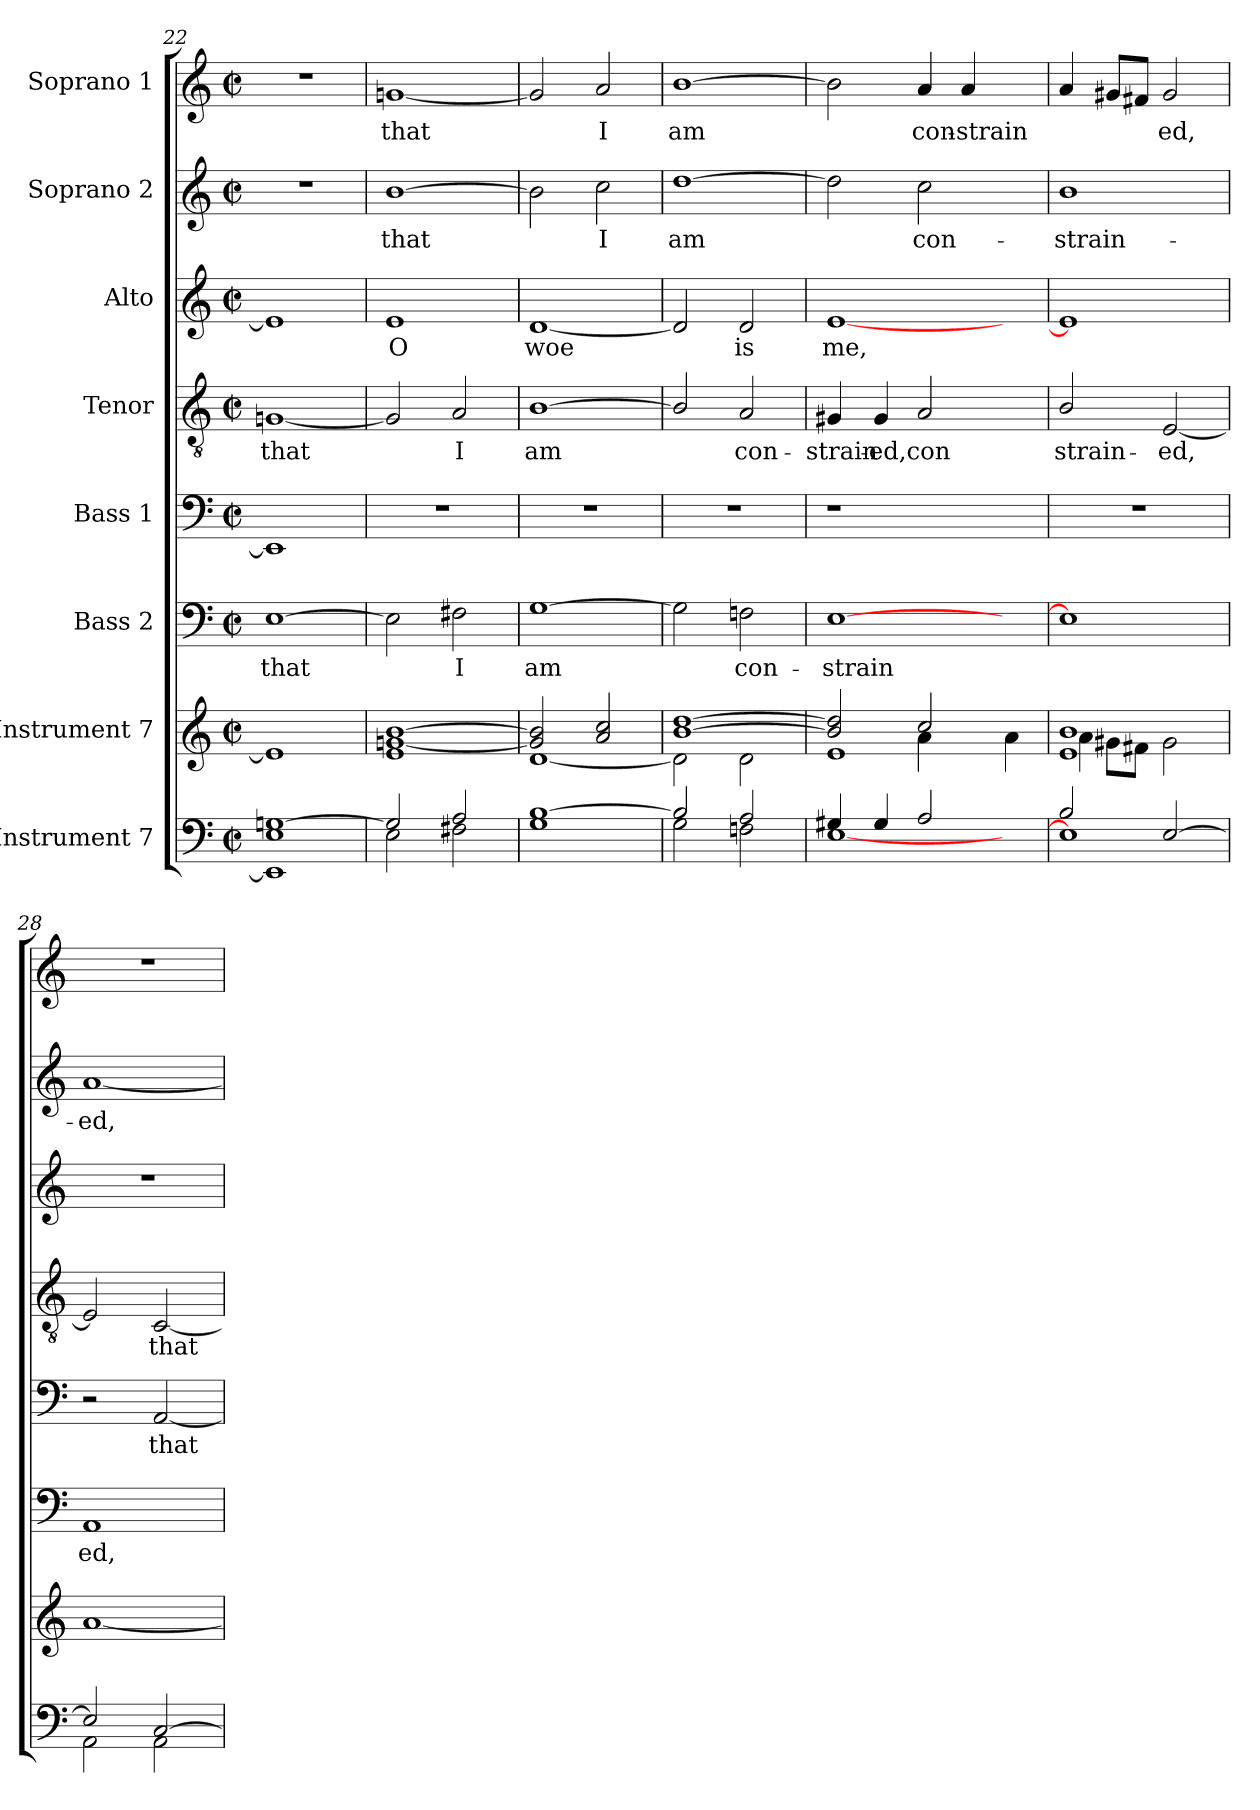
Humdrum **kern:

**kern	**kern	**kern	**text	**kern	**text	**kern	**text	**kern	**text	**kern	**text	**kern	**text
*part8	*part7	*part6	*part6	*part5	*part5	*part4	*part4	*part3	*part3	*part2	*part2	*part1	*part1
*staff8	*staff7	*staff6	*staff6	*staff5	*staff5	*staff4	*staff4	*staff3	*staff3	*staff2	*staff2	*staff1	*staff1
*I"Instrument 7	*I"Instrument 7	*I"Bass 2	*	*I"Bass 1	*	*I"Tenor	*	*I"Alto	*	*I"Soprano 2	*	*I"Soprano 1	*
*clefF4	*clefG2	*clefF4	*	*clefF4	*	*clefGv2	*	*clefG2	*	*clefG2	*	*clefG2	*
*k[]	*k[]	*k[]	*	*k[]	*	*k[]	*	*k[]	*	*k[]	*	*k[]	*
*C:	*C:	*C:	*	*C:	*	*C:	*	*C:	*	*C:	*	*C:	*
*M2/2	*M2/2	*M2/2	*	*M2/2	*	*M2/2	*	*M2/2	*	*M2/2	*	*M2/2	*
*met(c|)	*met(c|)	*met(c|)	*	*met(c|)	*	*met(c|)	*	*met(c|)	*	*met(c|)	*	*met(c|)	*
=22	=22	=22	=22	=22	=22	=22	=22	=22	=22	=22	=22	=22	=22
!	!	!	!LO:LY:b	!	!LO:LY:b	!	!LO:LY:b	!	!LO:LY:b	!	!	!	!
[>1Gn 1E 1EE]	1e]	[>1E	that	1EE]	.	[<1Gn	that	1e]	.	1r	.	1r	.
=23	=23	=23	=23	=23	=23	=23	=23	=23	=23	=23	=23	=23	=23
*^	*	*	*	*	*	*	*	*	*	*	*	*	*
!	!	!	!	!LO:LY:b	!	!	!	!LO:LY:b	!	!LO:LY:b	!	!LO:LY:b:cj	!	!LO:LY:b
2G/]	2E\	[>1gn 1e [>1b	2E\]	.	1r	.	2G/]	.	1e	O	[>1b	that	[<1gn	that
!	!	!	!	!LO:LY:b	!	!	!	!LO:LY:b	!	!	!	!	!	!
2A/	2F#X\	.	2F#X\	I	.	.	2A/	I	.	.	.	.	.	.
=24	=24	=24	=24	=24	=24	=24	=24	=24	=24	=24	=24	=24	=24	=24
*	*	*^	*	*	*	*	*	*	*	*	*	*	*	*
!	!	!	!	!	!LO:LY:b	!	!	!	!LO:LY:b	!	!LO:LY:b	!	!LO:LY:b:cj	!	!LO:LY:b
*v	*v	*	*	*	*	*	*	*	*	*	*	*	*	*	*
1G [>1B	2g/] 2b/]	[<1d	[>1G	am	1r	.	[<1B	am	[<1d	woe	2b\]	.	2g/]	.
!	!	!	!	!	!	!	!	!	!	!	!	!LO:LY:b:cj	!	!LO:LY:b
.	2a/ 2cc/	.	.	.	.	.	.	.	.	.	2cc\	I	2a/	I
=25	=25	=25	=25	=25	=25	=25	=25	=25	=25	=25	=25	=25	=25	=25
*^	*	*	*	*	*	*	*	*	*	*	*	*	*	*
!	!	!	!	!	!LO:LY:b	!	!	!	!LO:LY:b	!	!LO:LY:b	!	!LO:LY:b:cj	!	!LO:LY:b
2B/]	2G\	[>1b [>1dd	2d\]	2G\]	.	1r	.	2B/]	.	2d/]	.	[>1dd	am	[>1b	am
!	!	!	!	!	!LO:LY:b	!	!	!	!LO:LY:b	!	!LO:LY:b	!	!	!	!
2A/	2Fn\	.	2d\	2Fn\	con-	.	.	2A/	con-	2d/	is	.	.	.	.
=26	=26	=26	=26	=26	=26	=26	=26	=26	=26	=26	=26	=26	=26	=26	=26
*	*	*	*^	*	*	*	*	*	*	*	*	*	*	*	*
!	!	!	!	!	!	!LO:LY:b	!	!	!	!LO:LY:b	!	!LO:LY:b	!	!LO:LY:b:cj	!	!LO:LY:b
4G#X/	[<1E	2b/] 2dd/]	2ryy	1e	[<1E	-strain-	1r	.	4G#X/	-strain-	[<1e	me,	2dd\]	.	2b\]	.
!	!	!	!	!	!	!	!	!	!	!LO:LY:b	!	!	!	!	!	!
4G#/	.	.	.	.	.	.	.	.	4G#/	-ed,con-	.	.	.	.	.	.
!	!	!	!	!	!	!	!	!	!	!LO:LY:b	!	!	!	!LO:LY:b:cj	!	!LO:LY:b
2A/	.	2cc/	4a\	.	.	.	.	.	2A/	--	.	.	2cc\	con-	4a/	con-
!	!	!	!	!	!	!	!	!	!	!	!	!	!	!	!	!LO:LY:b
.	.	.	2ryy	.	.	.	.	.	.	.	.	.	.	.	4a/	-strain
4ryy	4ryy	4a\	.	4ryy	4ryy	.	4ryy	.	4ryy	.	4ryy	.	4ryy	.	4ryy	.
!!LO:PB:g=z
=27	=27	=27	=27	=27	=27	=27	=27	=27	=27	=27	=27	=27	=27	=27	=27	=27
!	!	!	!	!	!	!LO:LY:b	!	!	!	!LO:LY:b	!	!LO:LY:b	!	!LO:LY:b:cj	!	!LO:LY:b
*	*	*	*v	*v	*	*	*	*	*	*	*	*	*	*	*	*
2B/	1E]	1e 1b	4a\	1E]	--	1r	.	2B/	-strain-	1e]	.	1b	-strain-	4a/	.
!	!	!	!	!	!	!	!	!	!	!	!	!	!	!	!LO:LY:b
.	.	.	8g#X\L	.	.	.	.	.	.	.	.	.	.	8g#X/L	.
!	!	!	!	!	!	!	!	!	!	!	!	!	!	!	!LO:LY:b
.	.	.	8f#X\J	.	.	.	.	.	.	.	.	.	.	8f#X/J	.
!	!	!	!	!	!	!	!	!	!LO:LY:b	!	!	!	!	!	!LO:LY:b
[>2E/	.	.	2g#\	.	.	.	.	[<2E/	-ed,	.	.	.	.	2g#/	ed,
=28	=28	=28	=28	=28	=28	=28	=28	=28	=28	=28	=28	=28	=28	=28	=28
!	!	!	!	!	!LO:LY:b	!	!	!	!LO:LY:b	!	!	!	!LO:LY:b:cj	!	!
*	*	*v	*v	*	*	*	*	*	*	*	*	*	*	*	*
2E/]	2AA\	[>1a	1AA	-ed,	2r	.	2E/]	.	1r	.	[<1a	-ed,	1r	.
!	!	!	!	!	!	!LO:LY:b	!	!LO:LY:b	!	!	!	!	!	!
[>2C/	2AA\	.	.	.	[<2AA/	that	[<2C/	that	.	.	.	.	.	.
*v	*v	*	*	*	*	*	*	*	*	*	*	*	*	*
=	=	=	=	=	=	=	=	=	=	=	=	=	=
*-	*-	*-	*-	*-	*-	*-	*-	*-	*-	*-	*-	*-	*-
